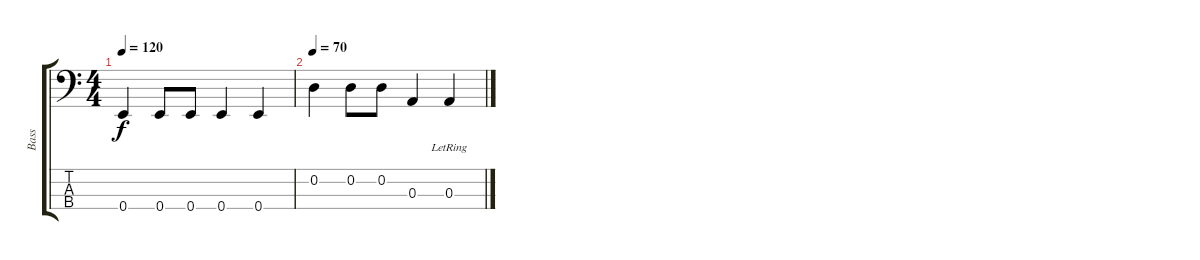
\track ("Bass" "Bass") {instrument electricbasspick}
\staff {score tabs}
\tuning (G2 D2 A1 E1) {hide}
\ts (4 4)
\tempo 120
\clef f4
\ks c
0.4.4{dy f} 0.4.8 0.4.8 0.4.4 0.4.4 |
\tempo 70
0.2.4 0.2.8 0.2.8 0.3.4 0.3{lr}.4
